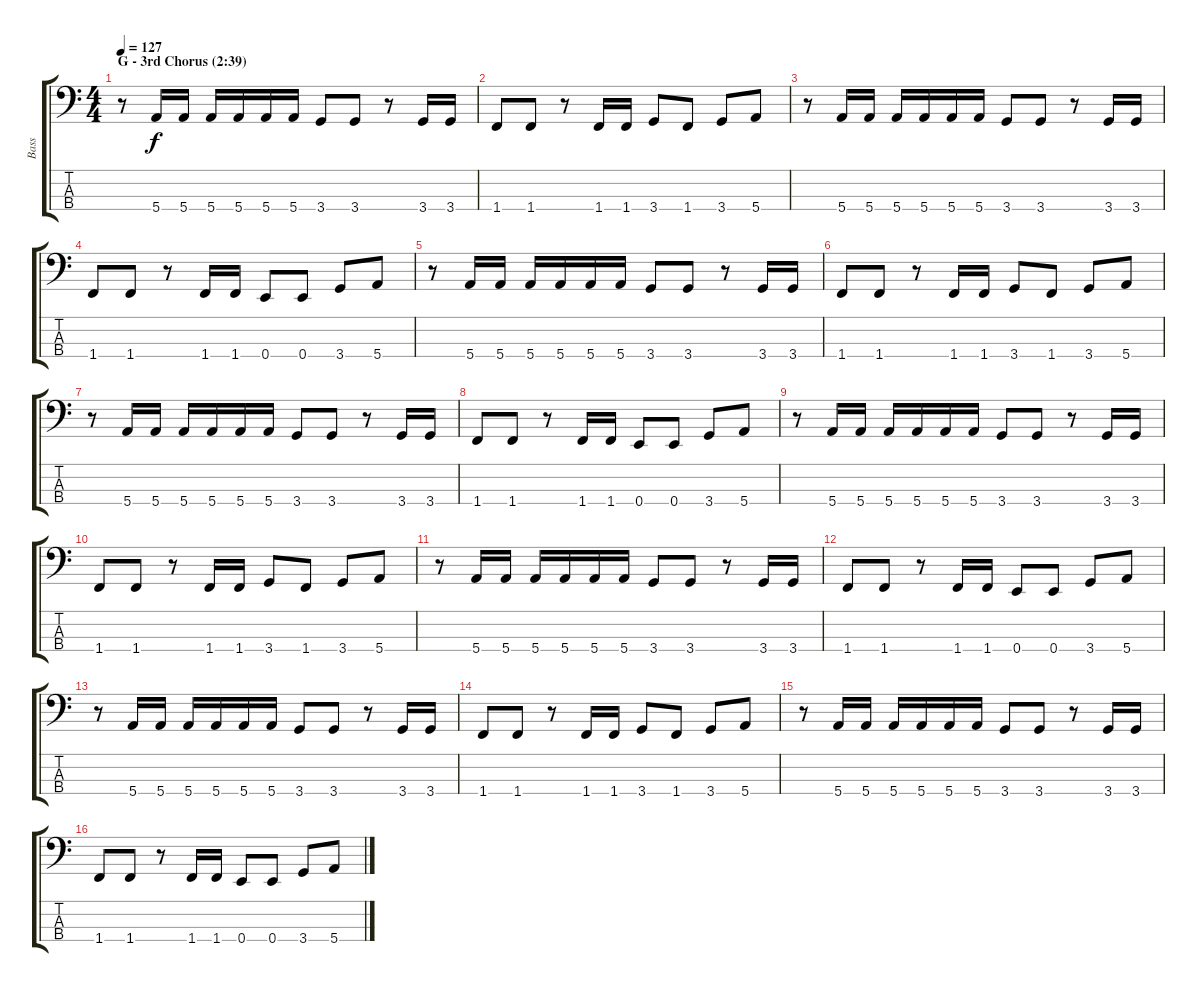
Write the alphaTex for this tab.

\track ("Bass" "Bass") {instrument electricbassfinger}
\staff {score tabs}
\tuning (G2 D2 A1 E1) {hide}
\ts (4 4)
\section ("" "G - 3rd Chorus (2:39)")
\tempo 127
\clef f4
\ks c
r.8{dy f} 5.4.16 5.4.16 5.4.16 5.4.16 5.4.16 5.4.16 3.4.8 3.4.8 r.8 3.4.16 3.4.16 |
1.4.8 1.4.8 r.8 1.4.16 1.4.16 3.4.8 1.4.8 3.4.8 5.4.8 |
r.8 5.4.16 5.4.16 5.4.16 5.4.16 5.4.16 5.4.16 3.4.8 3.4.8 r.8 3.4.16 3.4.16 |
1.4.8 1.4.8 r.8 1.4.16 1.4.16 0.4.8 0.4.8 3.4.8 5.4.8 |
r.8 5.4.16 5.4.16 5.4.16 5.4.16 5.4.16 5.4.16 3.4.8 3.4.8 r.8 3.4.16 3.4.16 |
1.4.8 1.4.8 r.8 1.4.16 1.4.16 3.4.8 1.4.8 3.4.8 5.4.8 |
r.8 5.4.16 5.4.16 5.4.16 5.4.16 5.4.16 5.4.16 3.4.8 3.4.8 r.8 3.4.16 3.4.16 |
1.4.8 1.4.8 r.8 1.4.16 1.4.16 0.4.8 0.4.8 3.4.8 5.4.8 |
r.8 5.4.16 5.4.16 5.4.16 5.4.16 5.4.16 5.4.16 3.4.8 3.4.8 r.8 3.4.16 3.4.16 |
1.4.8 1.4.8 r.8 1.4.16 1.4.16 3.4.8 1.4.8 3.4.8 5.4.8 |
r.8 5.4.16 5.4.16 5.4.16 5.4.16 5.4.16 5.4.16 3.4.8 3.4.8 r.8 3.4.16 3.4.16 |
1.4.8 1.4.8 r.8 1.4.16 1.4.16 0.4.8 0.4.8 3.4.8 5.4.8 |
r.8 5.4.16 5.4.16 5.4.16 5.4.16 5.4.16 5.4.16 3.4.8 3.4.8 r.8 3.4.16 3.4.16 |
1.4.8 1.4.8 r.8 1.4.16 1.4.16 3.4.8 1.4.8 3.4.8 5.4.8 |
r.8 5.4.16 5.4.16 5.4.16 5.4.16 5.4.16 5.4.16 3.4.8 3.4.8 r.8 3.4.16 3.4.16 |
1.4.8 1.4.8 r.8 1.4.16 1.4.16 0.4.8 0.4.8 3.4.8 5.4.8
